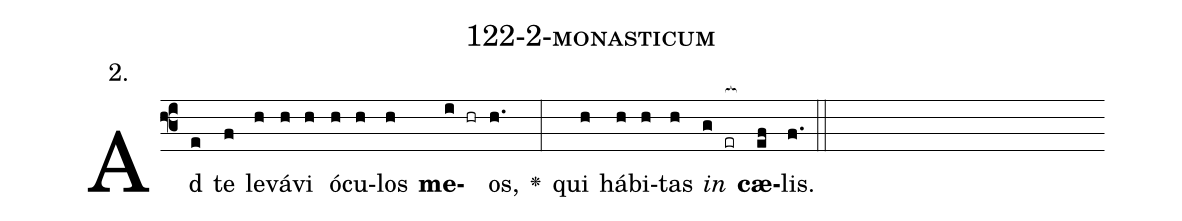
name: 122-2-monasticum;
annotation: 2.;
%%
(f3)Ad(e) te(f) le(h)vá(h)vi(h) ó(h)cu(h)los(h) <b>me</b>(i hr)os,(h.) <v>\greheightstar</v>(:) qui(h) há(h)bi(h)tas(h) <i>in</i>(g er[ocb:1{]) <b>cæ</b>(ef[ocb:0}])lis.(f.) (::)


%E(h) u(h) o(h) u(g) a(ef) e.(f.) (::)
